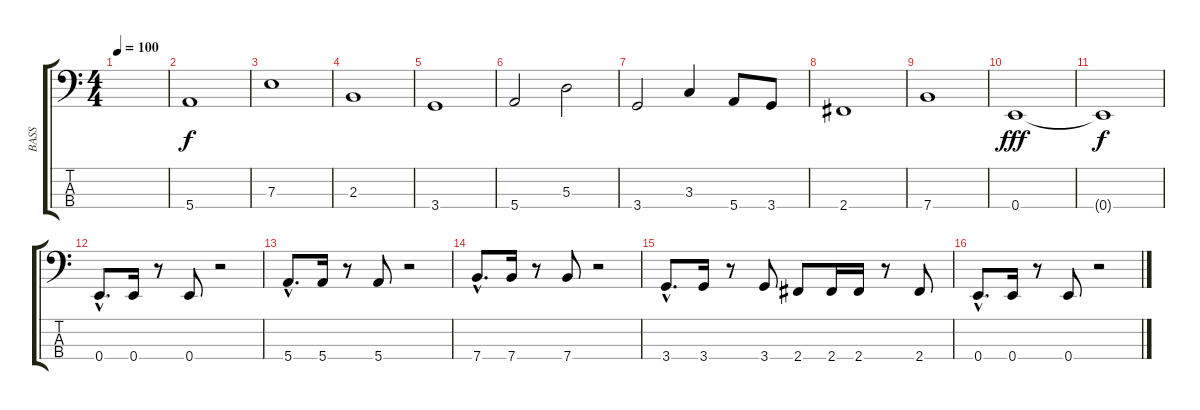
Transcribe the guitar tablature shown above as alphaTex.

\track ("BASS" "BASS") {instrument electricbassfinger}
\staff {score tabs}
\tuning (G2 D2 A1 E1) {hide}
\ts (4 4)
\tempo 100
\clef f4
\ks c
|
5.4.1 |
7.3.1 |
2.3.1 |
3.4.1 |
5.4.2 5.3.2 |
3.4.2 3.3.4 5.4.8 3.4.8 |
2.4.1 |
7.4.1 |
0.4.1{dy fff} |
0.4{t}.1{dy f} |
0.4{hac}.8{d volume 13} 0.4.16 r.8 0.4.8 r.2 |
5.4{hac}.8{d} 5.4.16 r.8 5.4.8 r.2 |
7.4{hac}.8{d} 7.4.16 r.8 7.4.8 r.2 |
3.4{hac}.8{d} 3.4.16 r.8 3.4.8 2.4.8 2.4.16 2.4.16 r.8 2.4.8 |
0.4{hac}.8{d} 0.4.16 r.8 0.4.8 r.2
